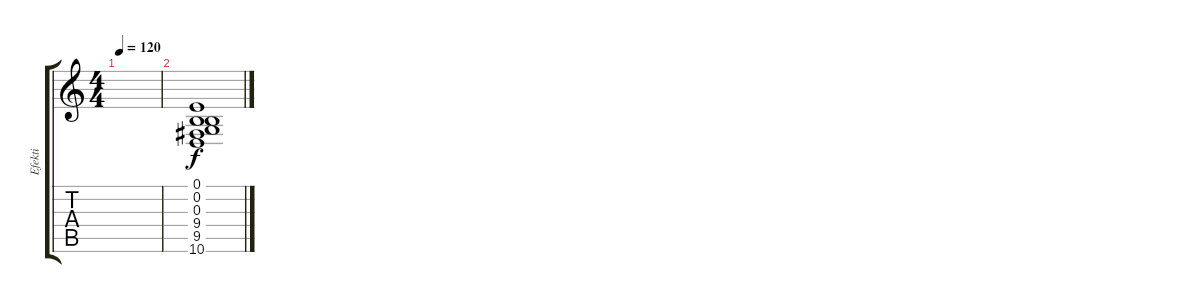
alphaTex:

\track ("Efekti" "Efekti") {instrument seashore}
\staff {score tabs}
\tuning (E4 B3 G3 D3 A2 E2) {hide}
\ts (4 4)
\tempo 120
\clef g2
\ks c
|
(0.1 0.2 0.3 9.4 9.5 10.6).1
